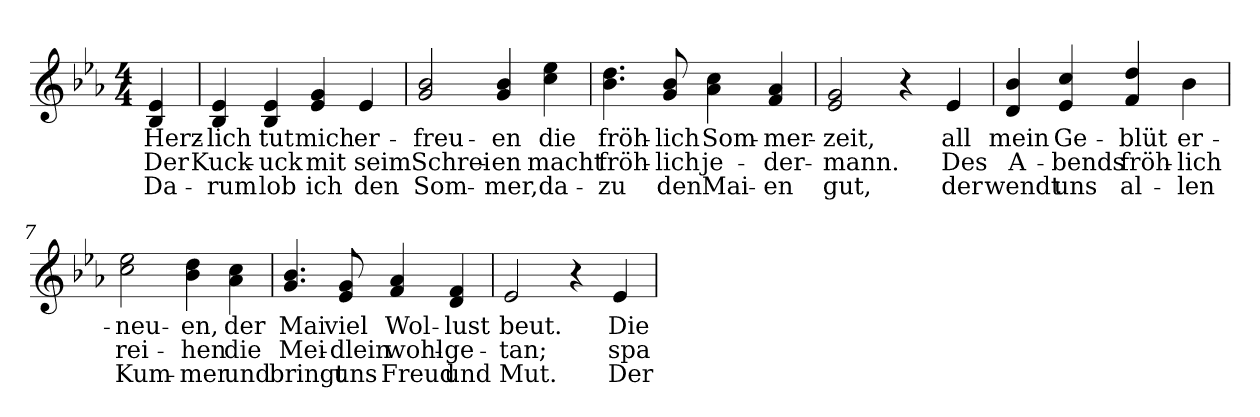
**kern	**text	**text	**text
*part1	*part1	*part1	*part1
*staff1	*staff1	*staff1	*staff1
!!LO:PB:g=z
*clefG2	*	*	*
*k[b-e-a-]	*	*	*
*E-:	*	*	*
*M4/4	*	*	*
=1	=1	=1	=1
!	!LO:LY:b:color=#000000	!LO:LY:b:color=#000000	!LO:LY:b:color=#000000
4B-i/ 4e-i	Herz-	Der	Da-
=2	=2	=2	=2
!	!LO:LY:b:color=#000000	!LO:LY:b:color=#000000	!LO:LY:b:color=#000000
4B-i/ 4e-i	-lich	Kuck-	-rum
!	!LO:LY:b:color=#000000	!LO:LY:b:color=#000000	!LO:LY:b:color=#000000
4B-i/ 4e-i	tut	-uck	lob
!	!LO:LY:b:color=#000000	!LO:LY:b:color=#000000	!LO:LY:b:color=#000000
4e-i/ 4gi	mich	mit	ich
!	!LO:LY:b:color=#000000	!LO:LY:b:color=#000000	!LO:LY:b:color=#000000
4e-i/	er-	seim	den
=3	=3	=3	=3
!	!LO:LY:b:color=#000000	!LO:LY:b:color=#000000	!LO:LY:b:color=#000000
2gi/ 2b-i	-freu-	Schrei-	Som-
!	!LO:LY:b:color=#000000	!LO:LY:b:color=#000000	!LO:LY:b:color=#000000
4gi/ 4b-i	-en	-en	-mer,
!	!LO:LY:b:color=#000000	!LO:LY:b:color=#000000	!LO:LY:b:color=#000000
4cci\ 4ee-i	die	macht	da-
=4	=4	=4	=4
!	!LO:LY:b:color=#000000	!LO:LY:b:color=#000000	!LO:LY:b:color=#000000
4.b-i\ 4.ddi	fröh-	fröh-	-zu
!	!LO:LY:b:color=#000000	!LO:LY:b:color=#000000	!LO:LY:b:color=#000000
8gi/ 8b-i	-lich	-lich	den
!	!LO:LY:b:color=#000000	!LO:LY:b:color=#000000	!LO:LY:b:color=#000000
4a-i\ 4cci	Som-	je-	Mai-
!	!LO:LY:b:color=#000000	!LO:LY:b:color=#000000	!LO:LY:b:color=#000000
4fi/ 4a-i	-mer-	-der-	-en
=5	=5	=5	=5
!	!LO:LY:b:color=#000000	!LO:LY:b:color=#000000	!LO:LY:b:color=#000000
2e-i/ 2gi	-zeit,	-mann.	gut,
4r	.	.	.
!	!LO:LY:b:color=#000000	!LO:LY:b:color=#000000	!LO:LY:b:color=#000000
4e-i/	all	Des	der
!!LO:LB:g=z
=6	=6	=6	=6
!	!LO:LY:b:color=#000000	!LO:LY:b:color=#000000	!LO:LY:b:color=#000000
4di/ 4b-i	mein	A-	wendt
!	!LO:LY:b:color=#000000	!LO:LY:b:color=#000000	!LO:LY:b:color=#000000
4e-i/ 4cci	Ge-	-bends	uns
!	!LO:LY:b:color=#000000	!LO:LY:b:color=#000000	!LO:LY:b:color=#000000
4fi/ 4ddi	-blüt	fröh-	al-
!	!LO:LY:b:color=#000000	!LO:LY:b:color=#000000	!LO:LY:b:color=#000000
4b-i\	er-	-lich	-len
=7	=7	=7	=7
!	!LO:LY:b:color=#000000	!LO:LY:b:color=#000000	!LO:LY:b:color=#000000
2cci\ 2ee-i	-neu-	rei-	Kum-
!	!LO:LY:b:color=#000000	!LO:LY:b:color=#000000	!LO:LY:b:color=#000000
4b-i\ 4ddi	-en,	-hen	-mer
!	!LO:LY:b:color=#000000	!LO:LY:b:color=#000000	!LO:LY:b:color=#000000
4a-i\ 4cci	der	die	und
=8	=8	=8	=8
!	!LO:LY:b:color=#000000	!LO:LY:b:color=#000000	!LO:LY:b:color=#000000
4.gi/ 4.b-i	Mai	Mei-	bringt
!	!LO:LY:b:color=#000000	!LO:LY:b:color=#000000	!LO:LY:b:color=#000000
8e-i/ 8gi	viel	-dlein	uns
!	!LO:LY:b:color=#000000	!LO:LY:b:color=#000000	!LO:LY:b:color=#000000
4fi/ 4a-i	Wol-	wohl-	Freud
!	!LO:LY:b:color=#000000	!LO:LY:b:color=#000000	!LO:LY:b:color=#000000
4di/ 4fi	-lust	-ge-	und
=9	=9	=9	=9
!	!LO:LY:b:color=#000000	!LO:LY:b:color=#000000	!LO:LY:b:color=#000000
2e-i/	beut.	-tan;	Mut.
4r	.	.	.
!	!LO:LY:b:color=#000000	!LO:LY:b:color=#000000	!LO:LY:b:color=#000000
4e-i/	Die	spa-	Der
=	=	=	=
*-	*-	*-	*-
